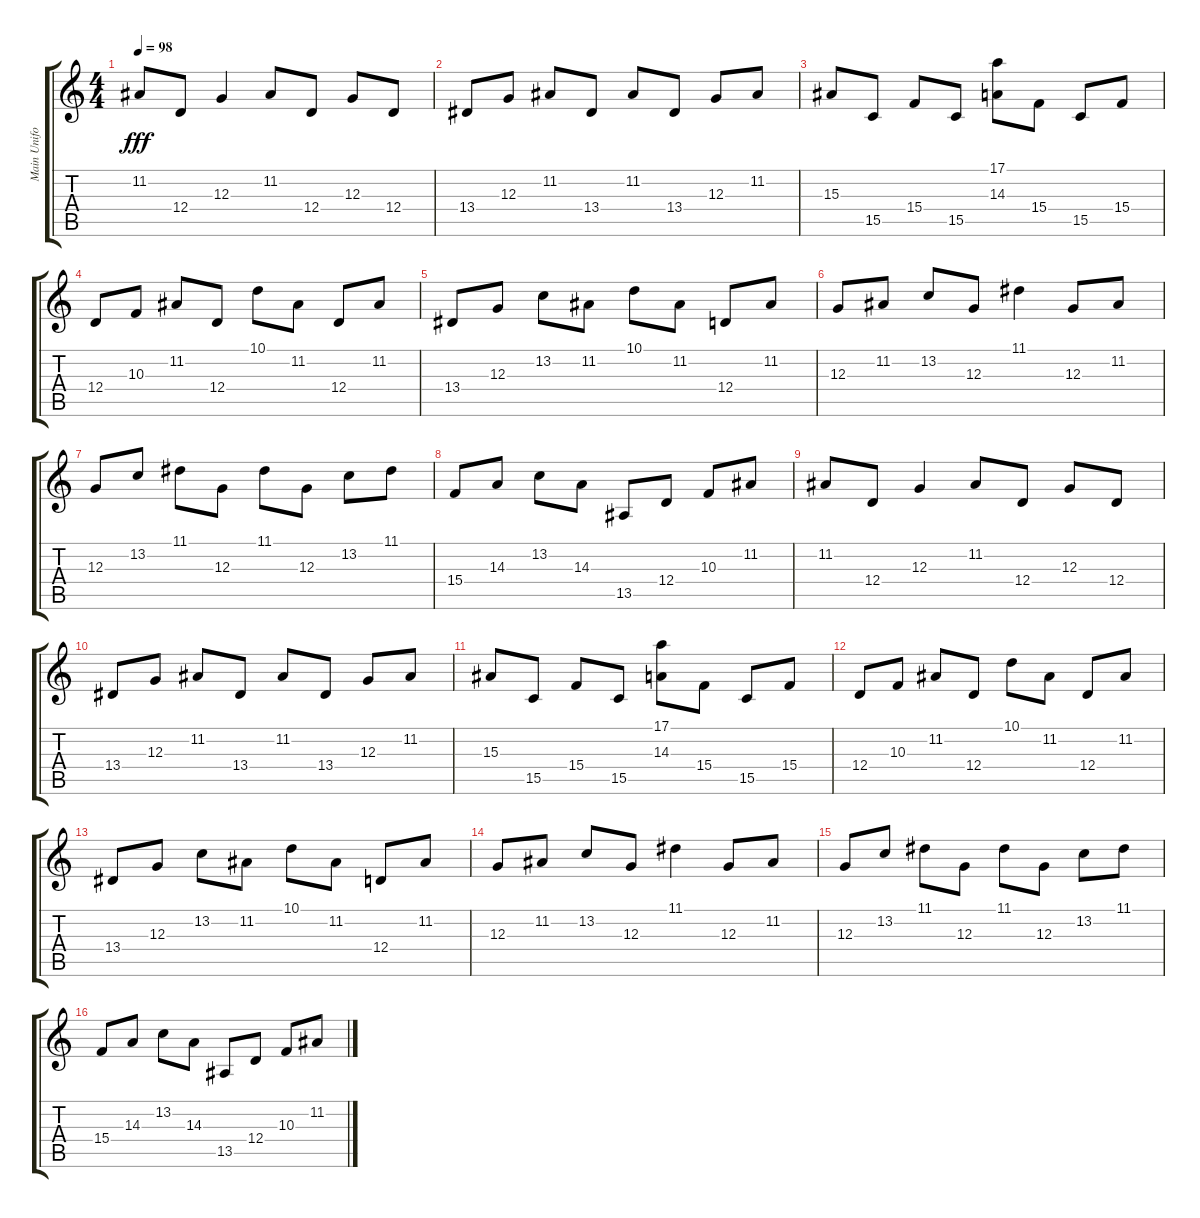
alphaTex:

\track ("Main Uniform Synth" "Main Unifo") {instrument lead6voice}
\staff {score tabs}
\tuning (E4 B3 G3 D3 A2 E2) {hide}
\ts (4 4)
\tempo 98
\clef g2
\ks c
11.2.8{dy fff} 12.4.8 12.3.4 11.2.8 12.4.8 12.3.8 12.4.8 |
13.4.8 12.3.8 11.2.8 13.4.8 11.2.8 13.4.8 12.3.8 11.2.8 |
15.3.8 15.5.8 15.4.8 15.5.8 (17.1 14.3).8 15.4.8 15.5.8 15.4.8 |
12.4.8 10.3.8 11.2.8 12.4.8 10.1.8 11.2.8 12.4.8 11.2.8 |
13.4.8 12.3.8 13.2.8 11.2.8 10.1.8 11.2.8 12.4.8 11.2.8 |
12.3.8 11.2.8 13.2.8 12.3.8 11.1.4 12.3.8 11.2.8 |
12.3.8 13.2.8 11.1.8 12.3.8 11.1.8 12.3.8 13.2.8 11.1.8 |
15.4.8 14.3.8 13.2.8 14.3.8 13.5.8 12.4.8 10.3.8 11.2.8 |
11.2.8 12.4.8 12.3.4 11.2.8 12.4.8 12.3.8 12.4.8 |
13.4.8 12.3.8 11.2.8 13.4.8 11.2.8 13.4.8 12.3.8 11.2.8 |
15.3.8 15.5.8 15.4.8 15.5.8 (17.1 14.3).8 15.4.8 15.5.8 15.4.8 |
12.4.8 10.3.8 11.2.8 12.4.8 10.1.8 11.2.8 12.4.8 11.2.8 |
13.4.8 12.3.8 13.2.8 11.2.8 10.1.8 11.2.8 12.4.8 11.2.8 |
12.3.8 11.2.8 13.2.8 12.3.8 11.1.4 12.3.8 11.2.8 |
12.3.8 13.2.8 11.1.8 12.3.8 11.1.8 12.3.8 13.2.8 11.1.8 |
15.4.8 14.3.8 13.2.8 14.3.8 13.5.8 12.4.8 10.3.8 11.2.8
